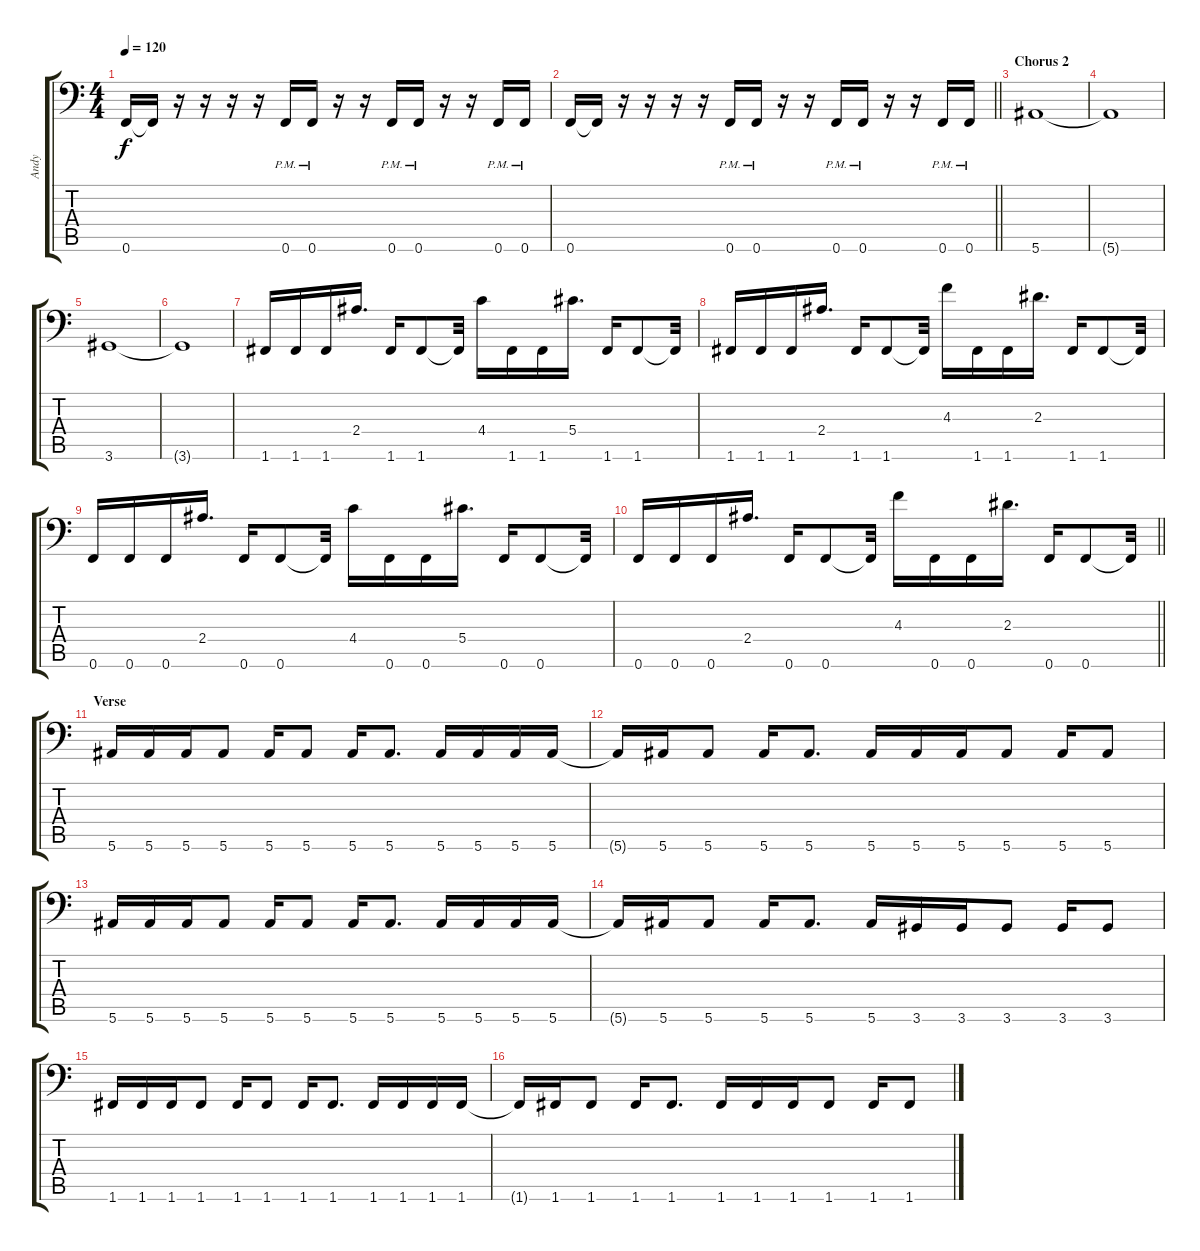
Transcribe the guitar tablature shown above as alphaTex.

\track ("Andy" "Andy") {instrument overdrivenguitar}
\staff {score tabs}
\tuning (Bb3 F3 Db3 Ab2 Eb2 F1) {hide}
\ts (4 4)
\tempo 120
\clef f4
\ks c
0.6.16{dy f} 0.6{t}.16 r.16 r.16 r.16 r.16 0.6{pm}.16 0.6{pm}.16 r.16 r.16 0.6{pm}.16 0.6{pm}.16 r.16 r.16 0.6{pm}.16 0.6{pm}.16 |
\barLineRight lightlight
0.6.16 0.6{t}.16 r.16 r.16 r.16 r.16 0.6{pm}.16 0.6{pm}.16 r.16 r.16 0.6{pm}.16 0.6{pm}.16 r.16 r.16 0.6{pm}.16 0.6{pm}.16 |
\section ("" "Chorus 2")
5.6.1 |
5.6{t}.1 |
3.6.1 |
3.6{t}.1 |
1.6.16 1.6.16 1.6.16 2.4.16{d} 1.6.16 1.6.8 1.6{t}.32 4.4.16 1.6.16 1.6.16 5.4.16{d} 1.6.16 1.6.8 1.6{t}.32 |
1.6.16 1.6.16 1.6.16 2.4.16{d} 1.6.16 1.6.8 1.6{t}.32 4.3.16 1.6.16 1.6.16 2.3.16{d} 1.6.16 1.6.8 1.6{t}.32 |
0.6.16 0.6.16 0.6.16 2.4.16{d} 0.6.16 0.6.8 0.6{t}.32 4.4.16 0.6.16 0.6.16 5.4.16{d} 0.6.16 0.6.8 0.6{t}.32 |
\barLineRight lightlight
0.6.16 0.6.16 0.6.16 2.4.16{d} 0.6.16 0.6.8 0.6{t}.32 4.3.16 0.6.16 0.6.16 2.3.16{d} 0.6.16 0.6.8 0.6{t}.32 |
\section ("" "Verse")
5.6.16{volume 13} 5.6.16 5.6.16 5.6.8 5.6.16 5.6.8 5.6.16 5.6.8{d} 5.6.16 5.6.16 5.6.16 5.6.16 |
5.6{t}.16 5.6.16 5.6.8 5.6.16 5.6.8{d} 5.6.16 5.6.16 5.6.16 5.6.8 5.6.16 5.6.8 |
5.6.16{volume 13} 5.6.16 5.6.16 5.6.8 5.6.16 5.6.8 5.6.16 5.6.8{d} 5.6.16 5.6.16 5.6.16 5.6.16 |
5.6{t}.16 5.6.16 5.6.8 5.6.16 5.6.8{d} 5.6.16 3.6.16 3.6.16 3.6.8 3.6.16 3.6.8 |
1.6.16 1.6.16 1.6.16 1.6.8 1.6.16 1.6.8 1.6.16 1.6.8{d} 1.6.16 1.6.16 1.6.16 1.6.16 |
1.6{t}.16 1.6.16 1.6.8 1.6.16 1.6.8{d} 1.6.16 1.6.16 1.6.16 1.6.8 1.6.16 1.6.8
